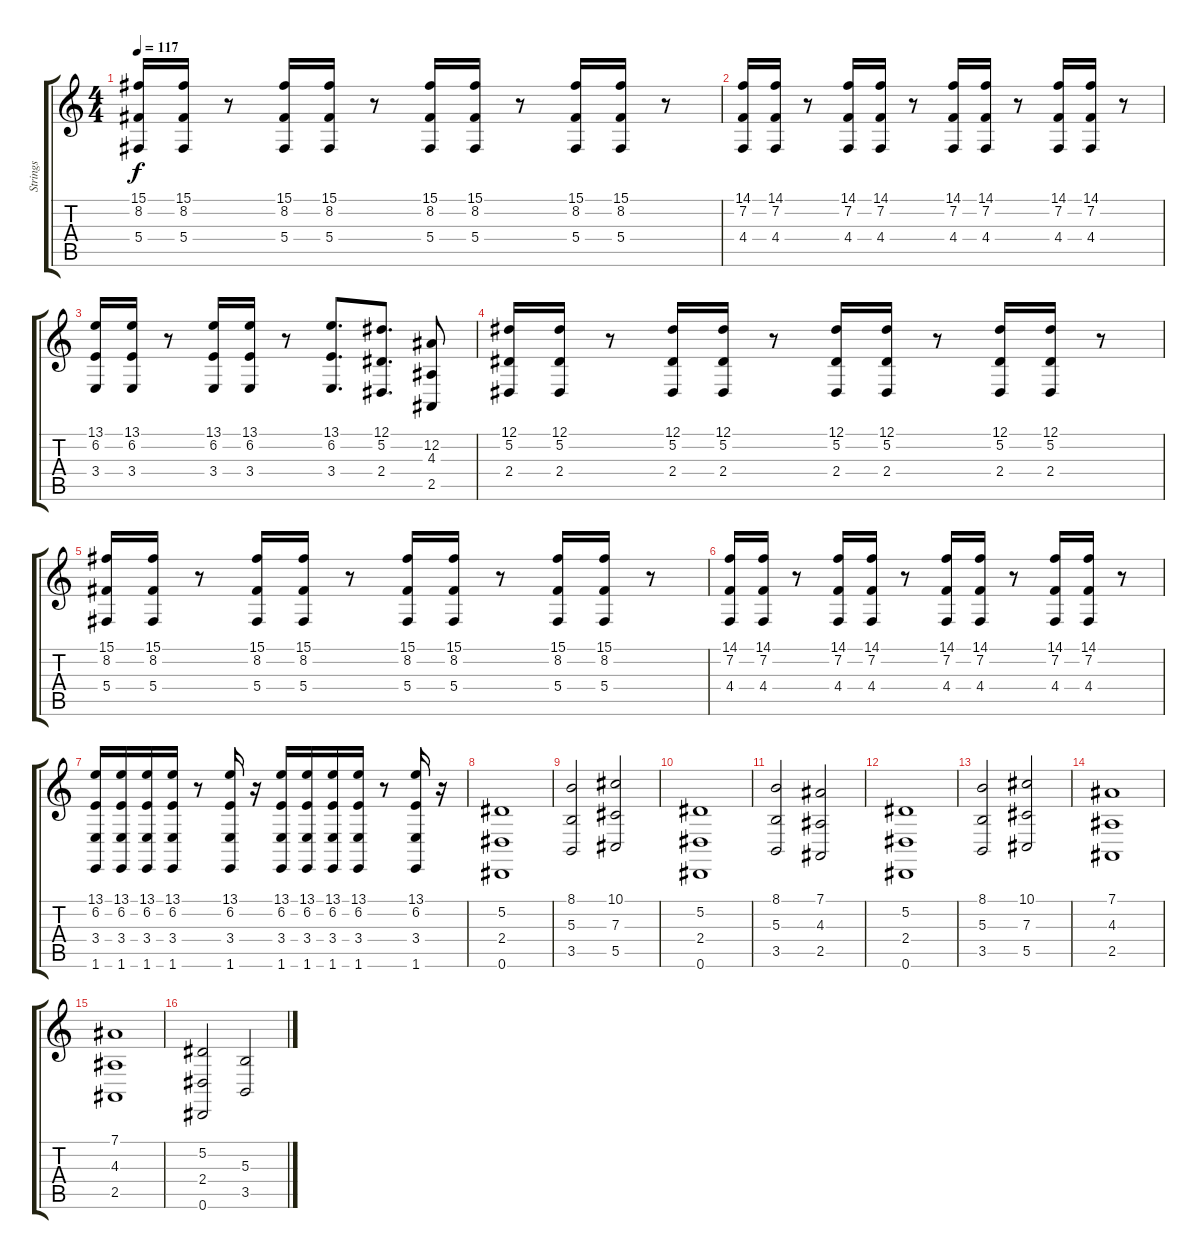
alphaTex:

\track ("Strings" "Strings") {instrument stringensemble1}
\staff {score tabs}
\tuning (Eb4 Bb3 Gb3 Db3 Ab2 Eb2) {hide}
\ts (4 4)
\tempo 117
\clef g2
\ks c
(15.1 8.2 5.4).16{dy f} (15.1 8.2 5.4).16 r.8 (15.1 8.2 5.4).16 (15.1 8.2 5.4).16 r.8 (15.1 8.2 5.4).16 (15.1 8.2 5.4).16 r.8 (15.1 8.2 5.4).16 (15.1 8.2 5.4).16 r.8 |
(14.1 7.2 4.4).16 (14.1 7.2 4.4).16 r.8 (14.1 7.2 4.4).16 (14.1 7.2 4.4).16 r.8 (14.1 7.2 4.4).16 (14.1 7.2 4.4).16 r.8 (14.1 7.2 4.4).16 (14.1 7.2 4.4).16 r.8 |
(13.1 6.2 3.4).16 (13.1 6.2 3.4).16 r.8 (13.1 6.2 3.4).16 (13.1 6.2 3.4).16 r.8 (13.1 6.2 3.4).8{d} (12.1 5.2 2.4).8{d} (12.2 4.3 2.5).8 |
(12.1 5.2 2.4).16 (12.1 5.2 2.4).16 r.8 (12.1 5.2 2.4).16 (12.1 5.2 2.4).16 r.8 (12.1 5.2 2.4).16 (12.1 5.2 2.4).16 r.8 (12.1 5.2 2.4).16 (12.1 5.2 2.4).16 r.8 |
(15.1 8.2 5.4).16 (15.1 8.2 5.4).16 r.8 (15.1 8.2 5.4).16 (15.1 8.2 5.4).16 r.8 (15.1 8.2 5.4).16 (15.1 8.2 5.4).16 r.8 (15.1 8.2 5.4).16 (15.1 8.2 5.4).16 r.8 |
(14.1 7.2 4.4).16 (14.1 7.2 4.4).16 r.8 (14.1 7.2 4.4).16 (14.1 7.2 4.4).16 r.8 (14.1 7.2 4.4).16 (14.1 7.2 4.4).16 r.8 (14.1 7.2 4.4).16 (14.1 7.2 4.4).16 r.8 |
(13.1 6.2 3.4 1.6).16 (13.1 6.2 3.4 1.6).16 (13.1 6.2 3.4 1.6).16 (13.1 6.2 3.4 1.6).16 r.8 (13.1 6.2 3.4 1.6).16 r.16 (13.1 6.2 3.4 1.6).16 (13.1 6.2 3.4 1.6).16 (13.1 6.2 3.4 1.6).16 (13.1 6.2 3.4 1.6).16 r.8 (13.1 6.2 3.4 1.6).16 r.16 |
(5.2 2.4 0.6).1 |
(8.1 5.3 3.5).2 (10.1 7.3 5.5).2 |
(5.2 2.4 0.6).1 |
(8.1 5.3 3.5).2 (7.1 4.3 2.5).2 |
(5.2 2.4 0.6).1 |
(8.1 5.3 3.5).2 (10.1 7.3 5.5).2 |
(7.1 4.3 2.5).1 |
(7.1 4.3 2.5).1 |
(5.2 2.4 0.6).2 (5.3 3.5).2
